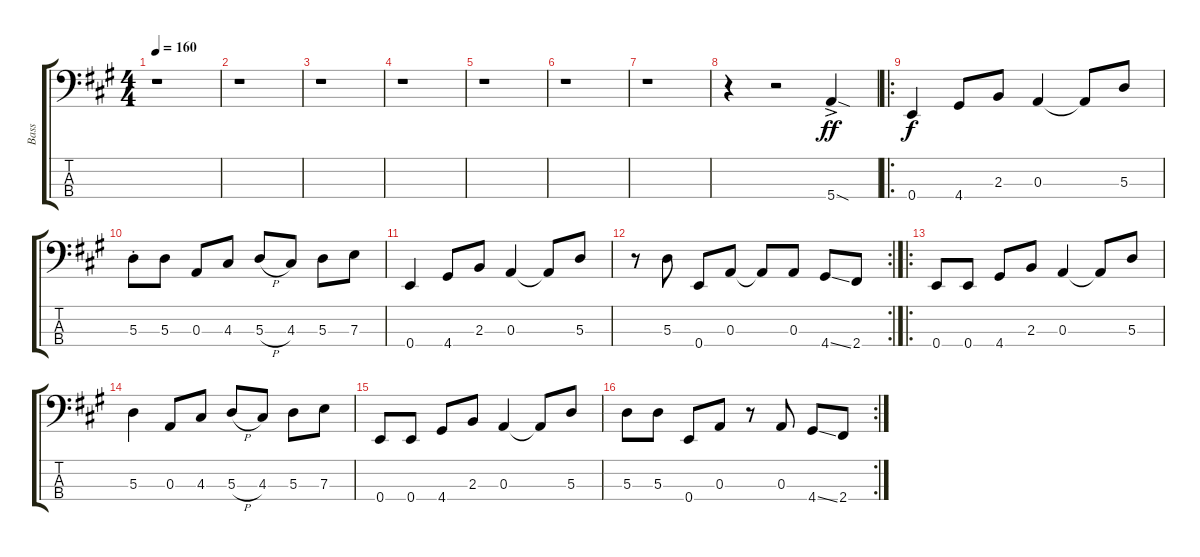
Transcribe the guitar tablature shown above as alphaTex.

\track ("Bass" "Bass") {instrument electricbassfinger}
\staff {score tabs}
\tuning (G2 D2 A1 E1) {hide}
\ts (4 4)
\tempo 160
\clef f4
\ks a
r.1{dy ff instrument electricbassfinger} |
r.1 |
r.1 |
r.1 |
r.1 |
r.1 |
r.1 |
r.4 r.2 5.4{sod ac}.4 |
\ro
0.4.4{dy f} 4.4.8 2.3.8 0.3.4 0.3{t}.8 5.3.8 |
5.3{st}.8 5.3.8 0.3.8 4.3.8 5.3{h}.8 4.3.8 5.3.8 7.3.8 |
0.4.4 4.4.8 2.3.8 0.3.4 0.3{t}.8 5.3.8 |
\rc 2
r.8 5.3.8 0.4.8 0.3.8 0.3{t}.8 0.3.8 4.4{ss}.8 2.4.8 |
\ro
0.4.8 0.4.8 4.4.8 2.3.8 0.3.4 0.3{t}.8 5.3.8 |
5.3.4 0.3.8 4.3.8 5.3{h}.8 4.3.8 5.3.8 7.3.8 |
0.4.8 0.4.8 4.4.8 2.3.8 0.3.4 0.3{t}.8 5.3.8 |
\rc 2
5.3.8 5.3.8 0.4.8 0.3.8 r.8 0.3.8 4.4{ss}.8 2.4.8
